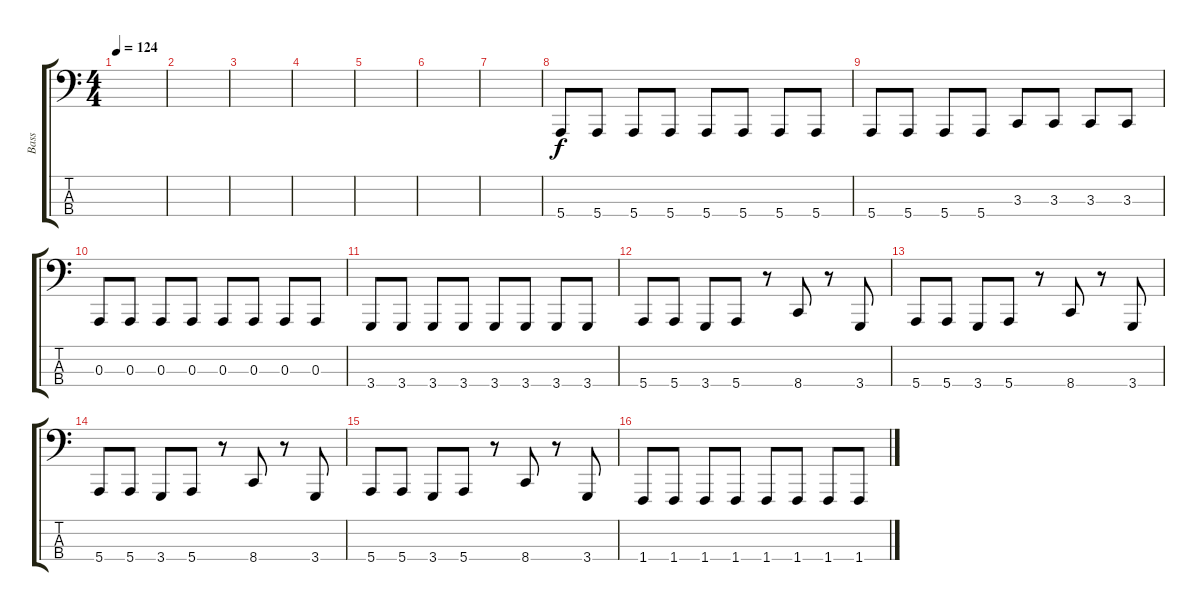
\track ("Bass" "Bass") {instrument lead2sawtooth}
\staff {score tabs}
\tuning (G2 D2 A1 E1) {hide}
\ts (4 4)
\tempo 124
\clef f4
\ks c
|
|
|
|
|
|
|
5.4.8 5.4.8 5.4.8 5.4.8 5.4.8 5.4.8 5.4.8 5.4.8 |
5.4.8 5.4.8 5.4.8 5.4.8 3.3.8 3.3.8 3.3.8 3.3.8 |
0.3.8 0.3.8 0.3.8 0.3.8 0.3.8 0.3.8 0.3.8 0.3.8 |
3.4.8 3.4.8 3.4.8 3.4.8 3.4.8 3.4.8 3.4.8 3.4.8 |
5.4.8 5.4.8 3.4.8 5.4.8 r.8 8.4.8 r.8 3.4.8 |
5.4.8 5.4.8 3.4.8 5.4.8 r.8 8.4.8 r.8 3.4.8 |
5.4.8 5.4.8 3.4.8 5.4.8 r.8 8.4.8 r.8 3.4.8 |
5.4.8 5.4.8 3.4.8 5.4.8 r.8 8.4.8 r.8 3.4.8 |
1.4.8 1.4.8 1.4.8 1.4.8 1.4.8 1.4.8 1.4.8 1.4.8
